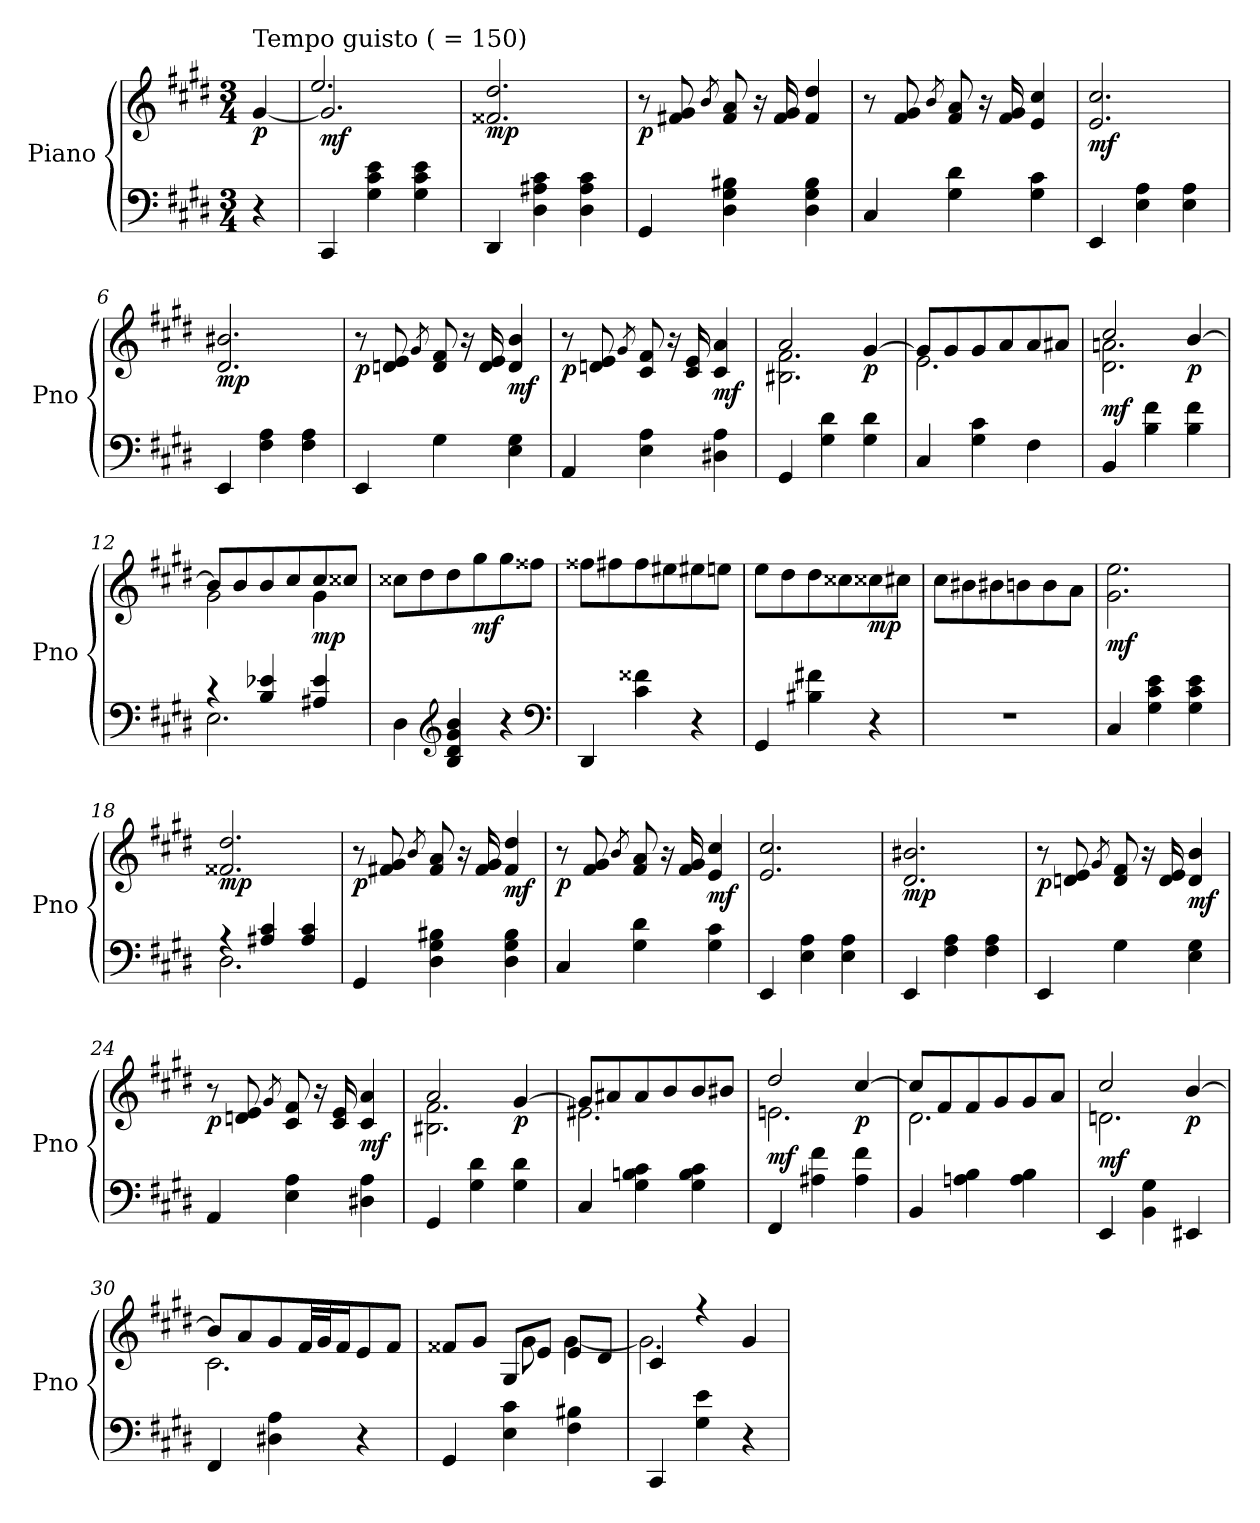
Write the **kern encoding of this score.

**kern	**kern	**dynam
*part1	*part1	*part1
*staff2	*staff1	*staff1/2
*I"Piano	*	*
*I'Pno	*	*
*clefF4	*clefG2	*
*k[f#c#g#d#]	*k[f#c#g#d#]	*
*E:	*E:	*
*M3/4	*M3/4	*
=	=	=
!	!LO:TX:a:t=Tempo guisto (  = 150)	!
!	!	!LO:DY:b
4r	[4g#/	p
=1	=1	=1
*	*^	*
!	!	!	!LO:DY:b
4CC#/	2.g#/]	2.ee/	mf
4G#\ 4c#\ 4e\	.	.	.
4G#\ 4c#\ 4e\	.	.	.
*	*v	*v	*
=2	=2	=2
!	!	!LO:DY:b
4DD#/	2.f##X/ 2.dd#/	mp
4D#\ 4A#X\ 4c#\	.	.
4D#\ 4A#\ 4c#\	.	.
=3	=3	=3
!	!	!LO:DY:b
4GG#/	8r	p
.	8f#X/ 8g#/	.
.	8qb/	.
4D#\ 4G#\ 4B#X\	8f#/ 8a/	.
.	16r	.
.	16f#/ 16g#/	.
4D#\ 4G#\ 4B#\	4f#/ 4dd#/	.
=4	=4	=4
4C#/	8r	.
.	8f#/ 8g#/	.
.	8qb/	.
4G#\ 4d#\	8f#/ 8a/	.
.	16r	.
.	16f#/ 16g#/	.
4G#\ 4c#\	4e/ 4cc#/	.
=5	=5	=5
!	!	!LO:DY:b
4EE/	2.e/ 2.cc#/	mf
4E\ 4A\	.	.
4E\ 4A\	.	.
=6	=6	=6
!	!	!LO:DY:b
4EE/	2.d#/ 2.b#X/	mp
4F#\ 4A\	.	.
4F#\ 4A\	.	.
!!LO:LB:g=z
=7	=7	=7
!	!	!LO:DY:b
4EE/	8r	p
.	8dn/ 8e/	.
.	8qg#/	.
4G#\	8d/ 8f#/	.
.	16r	.
.	16d/ 16e/	.
!	!	!LO:DY:b
4E\ 4G#\	4d/ 4b/	mf
=8	=8	=8
!	!	!LO:DY:b
4AA/	8r	p
.	8dn/ 8e/	.
.	8qg#/	.
4E\ 4A\	8c#/ 8f#/	.
.	16r	.
.	16c#/ 16e/	.
!	!	!LO:DY:b
4D#X\ 4A\	4c#/ 4a/	mf
=9	=9	=9
*	*^	*
4GG#/	2a/	2.B#X\ 2.f#\	.
4G#\ 4d#\	.	.	.
!	!	!	!LO:DY:b
4G#\ 4d#\	[4g#/	.	p
=10	=10	=10	=10
4C#/	8g#/L]	2.e\	.
.	8g#/	.	.
4G#\ 4c#\	8g#/	.	.
.	8a/	.	.
4F#\	8a/	.	.
.	8a#X/J	.	.
=11	=11	=11	=11
!	!	!	!LO:DY:b
4BB/	2cc#/	2.d#\ 2.an\	mf
4B\ 4f#\	.	.	.
!	!	!	!LO:DY:b
4B\ 4f#\	[4b/	.	p
=12	=12	=12	=12
*^	*	*	*
4rc	2.E\	8b/L]	2g#\	.
.	.	8b/	.	.
4B/ 4e-X/	.	8b/	.	.
.	.	8cc#/	.	.
!	!	!	!	!LO:DY:b
4A#X/ 4e-/	.	8cc#/	4g#\	mp
.	.	8cc##X/J	.	.
*v	*v	*	*	*
*	*v	*v	*
!!LO:LB:g=z
=13	=13	=13
4D#\	8cc##X\L	.
.	8dd#\	.
*clefG2	*	*
4B/ 4d#/ 4g#/ 4b/	8dd#\	.
!	!	!LO:DY:b
.	8gg#\	mf
4r	8gg#\	.
.	8ff##X\J	.
*clefF4	*	*
=14	=14	=14
4DD#/	8ff##X\L	.
.	8ff#X\	.
4c#\ 4f##X\	8ff#\	.
.	8ee#X\	.
4r	8ee#X\	.
.	8een\J	.
=15	=15	=15
4GG#/	8ee\L	.
.	8dd#\	.
4B#X\ 4f#X\	8dd#\	.
.	8cc##X\	.
!	!	!LO:DY:b
4r	8cc##X\	mp
.	8cc#X\J	.
=16	=16	=16
2.r	8cc#\L	.
.	8b#X\	.
.	8b#X\	.
.	8bn\	.
.	8b\	.
.	8a\J	.
=17	=17	=17
!	!	!LO:DY:b
4C#/	2.g#\ 2.ee\	mf
4G#\ 4c#\ 4e\	.	.
4G#\ 4c#\ 4e\	.	.
=18	=18	=18
*^	*	*
!	!	!	!LO:DY:b
4rA	2.D#\	2.f##X/ 2.dd#/	mp
4A#X/ 4c#/	.	.	.
4A#/ 4c#/	.	.	.
*v	*v	*	*
!!LO:LB:g=z
=19	=19	=19
!	!	!LO:DY:b
4GG#/	8r	p
.	8f#X/ 8g#/	.
.	8qb/	.
4D#\ 4G#\ 4B#X\	8f#/ 8a/	.
.	16r	.
.	16f#/ 16g#/	.
!	!	!LO:DY:b
4D#\ 4G#\ 4B#\	4f#/ 4dd#/	mf
=20	=20	=20
!	!	!LO:DY:b
4C#/	8r	p
.	8f#/ 8g#/	.
.	8qb/	.
4G#\ 4d#\	8f#/ 8a/	.
.	16r	.
.	16f#/ 16g#/	.
!	!	!LO:DY:b
4G#\ 4c#\	4e/ 4cc#/	mf
=21	=21	=21
4EE/	2.e/ 2.cc#/	.
4E\ 4A\	.	.
4E\ 4A\	.	.
=22	=22	=22
!	!	!LO:DY:b
4EE/	2.d#/ 2.b#X/	mp
4F#\ 4A\	.	.
4F#\ 4A\	.	.
=23	=23	=23
!	!	!LO:DY:b
4EE/	8r	p
.	8dn/ 8e/	.
.	8qg#/	.
4G#\	8d/ 8f#/	.
.	16r	.
.	16d/ 16e/	.
!	!	!LO:DY:b
4E\ 4G#\	4d/ 4b/	mf
!!LO:LB:g=z
=24	=24	=24
!	!	!LO:DY:b
4AA/	8r	p
.	8dn/ 8e/	.
.	8qg#/	.
4E\ 4A\	8c#/ 8f#/	.
.	16r	.
.	16c#/ 16e/	.
!	!	!LO:DY:b
4D#X\ 4A\	4c#/ 4a/	mf
=25	=25	=25
*	*^	*
4GG#/	2a/	2.B#X\ 2.f#\	.
4G#\ 4d#\	.	.	.
!	!	!	!LO:DY:b
4G#\ 4d#\	[4g#/	.	p
=26	=26	=26	=26
4C#/	8g#/L]	2.e#X\	.
.	8a#X/	.	.
4G#\ 4Bn\ 4c#\	8a#/	.	.
.	8b/	.	.
4G#\ 4B\ 4c#\	8b/	.	.
.	8b#X/J	.	.
=27	=27	=27	=27
!	!	!	!LO:DY:b
4FF#/	2dd#/	2.en\	mf
4A#X\ 4f#\	.	.	.
!	!	!	!LO:DY:b
4A#\ 4f#\	[4cc#/	.	p
=28	=28	=28	=28
4BB/	8cc#/L]	2.d#\	.
.	8f#/	.	.
4An\ 4B\	8f#/	.	.
.	8g#/	.	.
4A\ 4B\	8g#/	.	.
.	8a/J	.	.
=29	=29	=29	=29
!	!	!	!LO:DY:b
4EE/	2cc#/	2.dn\	mf
4BB\ 4G#\	.	.	.
!	!	!	!LO:DY:b
4EE#X/	[4b/	.	p
=30	=30	=30	=30
4FF#/	8b/L]	2.c#\	.
.	8a/	.	.
4D#X\ 4A\	8g#/	.	.
.	32f#/LL	.	.
.	32g#/J	.	.
.	16f#/J	.	.
4r	8e/	.	.
.	8f#/J	.	.
!!LO:PB:g=z	!!
=31	=31	=31	=31
4GG#/	8f##X/L	4ryy	.
.	8g#/J	.	.
4E\ 4c#\	8G#/L	8ryy	.
.	8e/J	8g#\	.
4F#\ 4B#X\	8e/L	[4g#\	.
.	8d#/J	.	.
=32	=32	=32	=32
4CC#/	4c#/	2.g#\]	.
4G#\ 4e\	4r	.	.
4r	4g#/	.	.
*	*v	*v	*
=	=	=
*-	*-	*-
